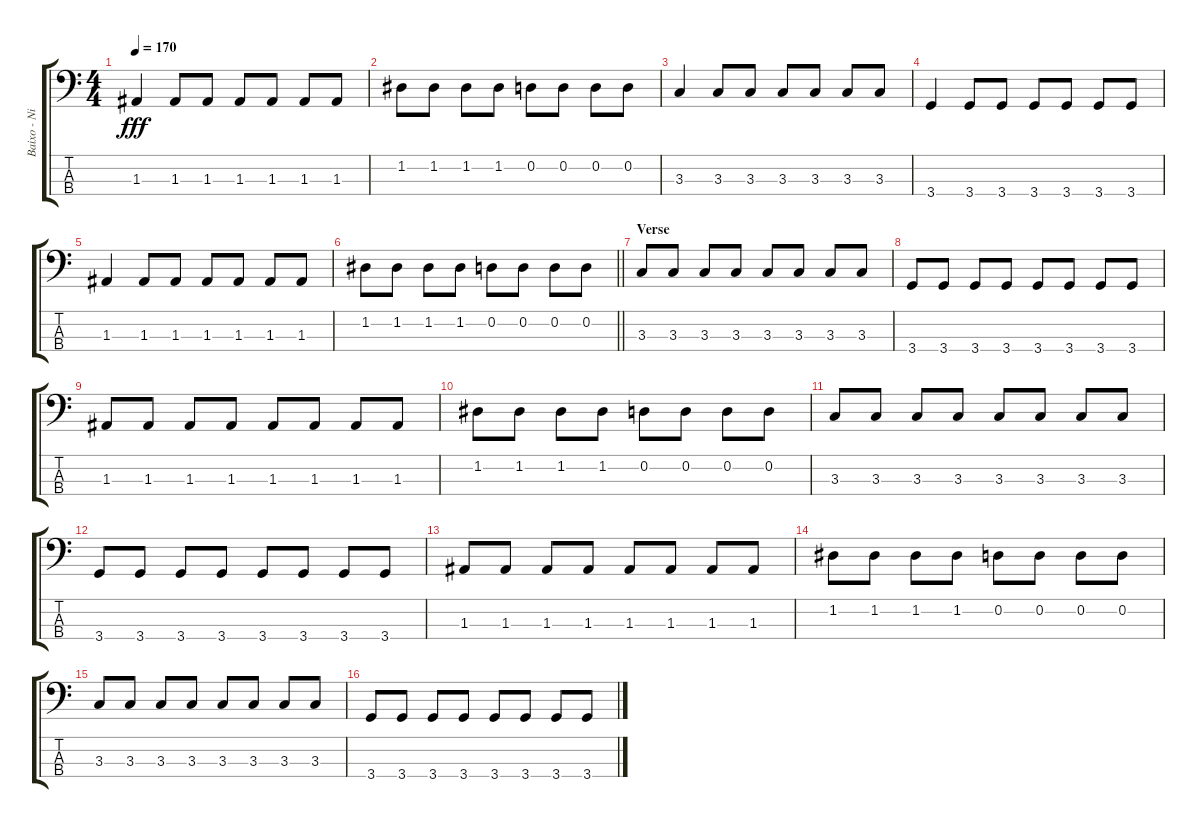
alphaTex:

\track ("Baixo - Nikola" "Baixo - Ni") {instrument electricbasspick}
\staff {score tabs}
\tuning (G2 D2 A1 E1) {hide}
\ts (4 4)
\tempo 170
\clef f4
\ks c
1.3.4{dy fff} 1.3.8 1.3.8 1.3.8 1.3.8 1.3.8 1.3.8 |
1.2.8 1.2.8 1.2.8 1.2.8 0.2.8 0.2.8 0.2.8 0.2.8 |
3.3.4 3.3.8 3.3.8 3.3.8 3.3.8 3.3.8 3.3.8 |
3.4.4 3.4.8 3.4.8 3.4.8 3.4.8 3.4.8 3.4.8 |
1.3.4 1.3.8 1.3.8 1.3.8 1.3.8 1.3.8 1.3.8 |
\barLineRight lightlight
1.2.8 1.2.8 1.2.8 1.2.8 0.2.8 0.2.8 0.2.8 0.2.8 |
\section ("" "Verse")
3.3.8 3.3.8 3.3.8 3.3.8 3.3.8 3.3.8 3.3.8 3.3.8 |
3.4.8 3.4.8 3.4.8 3.4.8 3.4.8 3.4.8 3.4.8 3.4.8 |
1.3.8 1.3.8 1.3.8 1.3.8 1.3.8 1.3.8 1.3.8 1.3.8 |
1.2.8 1.2.8 1.2.8 1.2.8 0.2.8 0.2.8 0.2.8 0.2.8 |
3.3.8 3.3.8 3.3.8 3.3.8 3.3.8 3.3.8 3.3.8 3.3.8 |
3.4.8 3.4.8 3.4.8 3.4.8 3.4.8 3.4.8 3.4.8 3.4.8 |
1.3.8 1.3.8 1.3.8 1.3.8 1.3.8 1.3.8 1.3.8 1.3.8 |
1.2.8 1.2.8 1.2.8 1.2.8 0.2.8 0.2.8 0.2.8 0.2.8 |
3.3.8 3.3.8 3.3.8 3.3.8 3.3.8 3.3.8 3.3.8 3.3.8 |
3.4.8 3.4.8 3.4.8 3.4.8 3.4.8 3.4.8 3.4.8 3.4.8
